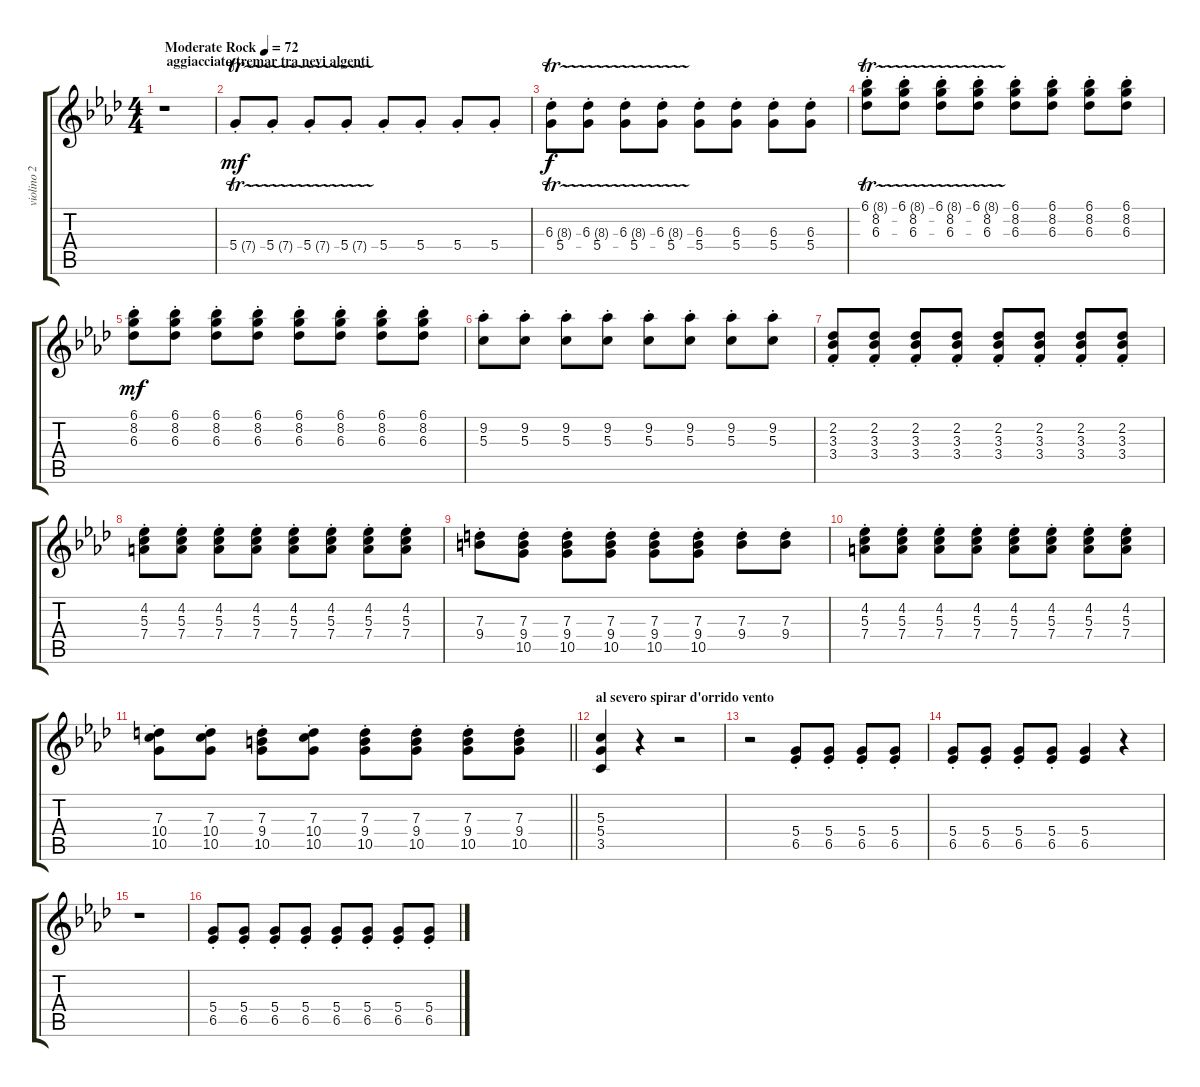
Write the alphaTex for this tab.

\track ("violino 2" "violino 2") {instrument overdrivenguitar}
\staff {score tabs}
\tuning (E4 B3 G3 D3 A2 E2) {hide}
\ts (4 4)
\section ("" "  aggiacciato tremar tra nevi algenti")
\tempo (72 "Moderate Rock")
\clef g2
\ks fminor
r.1{dy mf instrument overdrivenguitar} |
5.4{tr (7 64) st}.8 5.4{tr (7 64) st}.8 5.4{tr (7 64) st}.8 5.4{tr (7 64) st}.8 5.4{st}.8 5.4{st}.8 5.4{st}.8 5.4{st}.8 |
(6.3{tr (8 64) st} 5.4{st}).8{dy f} (6.3{tr (8 64) st} 5.4{st}).8 (6.3{tr (8 64) st} 5.4{st}).8 (6.3{tr (8 64) st} 5.4{st}).8 (6.3{st} 5.4{st}).8 (6.3{st} 5.4{st}).8 (6.3{st} 5.4{st}).8 (6.3{st} 5.4{st}).8 |
(6.1{tr (8 64) st} 8.2{st} 6.3{st}).8 (6.1{tr (8 64) st} 8.2{st} 6.3{st}).8 (6.1{tr (8 64) st} 8.2{st} 6.3{st}).8 (6.1{tr (8 64) st} 8.2{st} 6.3{st}).8 (6.1{st} 8.2{st} 6.3{st}).8 (6.1{st} 8.2{st} 6.3{st}).8 (6.1{st} 8.2{st} 6.3{st}).8 (6.1{st} 8.2{st} 6.3{st}).8 |
(6.1{st} 8.2{st} 6.3{st}).8{dy mf} (6.1{st} 8.2{st} 6.3{st}).8 (6.1{st} 8.2{st} 6.3{st}).8 (6.1{st} 8.2{st} 6.3{st}).8 (6.1{st} 8.2{st} 6.3{st}).8 (6.1{st} 8.2{st} 6.3{st}).8 (6.1{st} 8.2{st} 6.3{st}).8 (6.1{st} 8.2{st} 6.3{st}).8 |
(9.2{st} 5.3{st}).8 (9.2{st} 5.3{st}).8 (9.2{st} 5.3{st}).8 (9.2{st} 5.3{st}).8 (9.2{st} 5.3{st}).8 (9.2{st} 5.3{st}).8 (9.2{st} 5.3{st}).8 (9.2{st} 5.3{st}).8 |
(2.2{st} 3.3{st} 3.4{st}).8 (2.2{st} 3.3{st} 3.4{st}).8 (2.2{st} 3.3{st} 3.4{st}).8 (2.2{st} 3.3{st} 3.4{st}).8 (2.2{st} 3.3{st} 3.4{st}).8 (2.2{st} 3.3{st} 3.4{st}).8 (2.2{st} 3.3{st} 3.4{st}).8 (2.2{st} 3.3{st} 3.4{st}).8 |
(4.2{st} 5.3{st} 7.4{st}).8 (4.2{st} 5.3{st} 7.4{st}).8 (4.2{st} 5.3{st} 7.4{st}).8 (4.2{st} 5.3{st} 7.4{st}).8 (4.2{st} 5.3{st} 7.4{st}).8 (4.2{st} 5.3{st} 7.4{st}).8 (4.2{st} 5.3{st} 7.4{st}).8 (4.2{st} 5.3{st} 7.4{st}).8 |
(7.3{st} 9.4{st}).8 (7.3{st} 9.4{st} 10.5{st}).8 (7.3{st} 9.4{st} 10.5{st}).8 (7.3{st} 9.4{st} 10.5{st}).8 (7.3{st} 9.4{st} 10.5{st}).8 (7.3{st} 9.4{st} 10.5{st}).8 (7.3{st} 9.4{st}).8 (7.3{st} 9.4{st}).8 |
(4.2{st} 5.3{st} 7.4{st}).8 (4.2{st} 5.3{st} 7.4{st}).8 (4.2{st} 5.3{st} 7.4{st}).8 (4.2{st} 5.3{st} 7.4{st}).8 (4.2{st} 5.3{st} 7.4{st}).8 (4.2{st} 5.3{st} 7.4{st}).8 (4.2{st} 5.3{st} 7.4{st}).8 (4.2{st} 5.3{st} 7.4{st}).8 |
\barLineRight lightlight
(7.3{st} 10.4{st} 10.5{st}).8 (7.3{st} 10.4{st} 10.5{st}).8 (7.3{st} 9.4{st} 10.5{st}).8 (7.3{st} 10.4{st} 10.5{st}).8 (7.3{st} 9.4{st} 10.5{st}).8 (7.3{st} 9.4{st} 10.5{st}).8 (7.3{st} 9.4{st} 10.5{st}).8 (7.3{st} 9.4{st} 10.5{st}).8 |
\section ("" "al severo spirar d'orrido vento")
(5.3 5.4 3.5).4 r.4 r.2 |
r.2 (5.4{st} 6.5{st}).8 (5.4{st} 6.5{st}).8 (5.4{st} 6.5{st}).8 (5.4{st} 6.5{st}).8 |
(5.4{st} 6.5{st}).8 (5.4{st} 6.5{st}).8 (5.4{st} 6.5{st}).8 (5.4{st} 6.5{st}).8 (5.4 6.5).4 r.4 |
r.1 |
(5.4{st} 6.5{st}).8 (5.4{st} 6.5{st}).8 (5.4{st} 6.5{st}).8 (5.4{st} 6.5{st}).8 (5.4{st} 6.5{st}).8 (5.4{st} 6.5{st}).8 (5.4{st} 6.5{st}).8 (5.4{st} 6.5{st}).8
